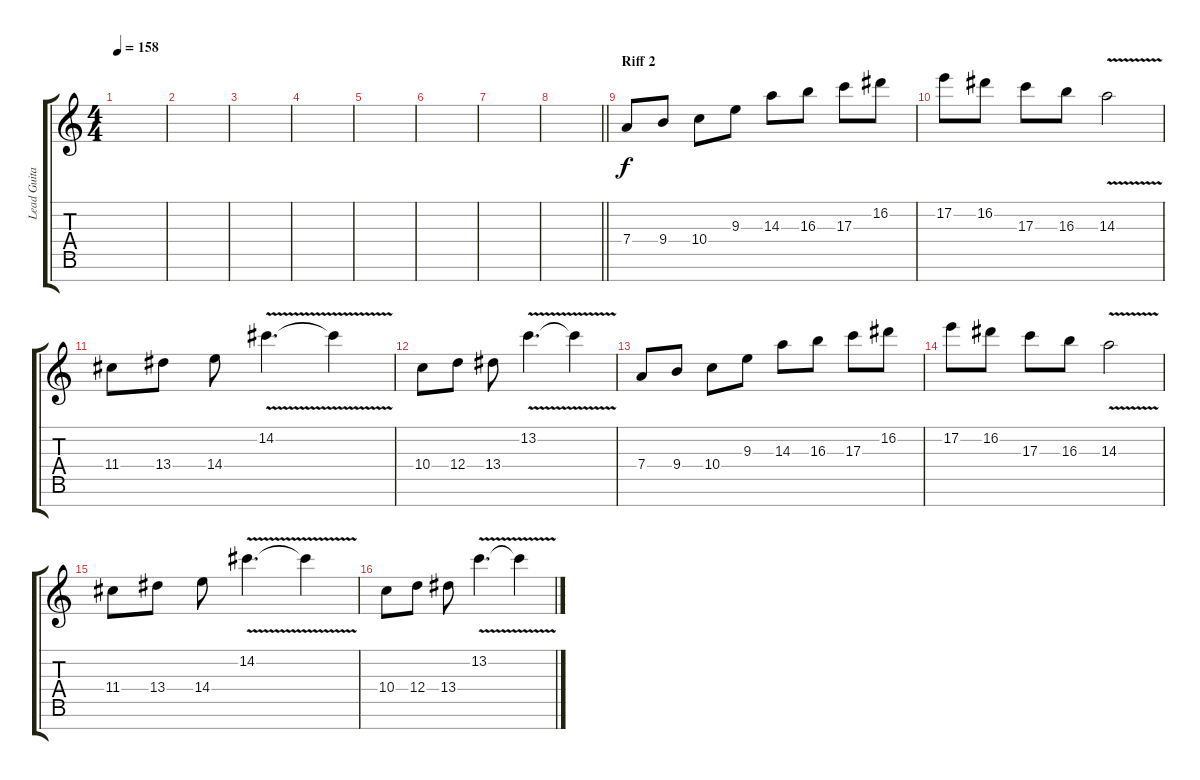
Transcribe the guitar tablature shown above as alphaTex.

\track ("Lead Guitar" "Lead Guita") {instrument distortionguitar}
\staff {score tabs}
\tuning (E4 B3 G3 D3 A2 E2 B1) {hide}
\ts (4 4)
\tempo 158
\clef g2
\ks c
|
|
|
|
|
|
|
\barLineRight lightlight
|
\section ("" "Riff 2")
7.4.8 9.4.8 10.4.8 9.3.8 14.3.8 16.3.8 17.3.8 16.2.8 |
17.2.8 16.2.8 17.3.8 16.3.8 14.3{v}.2 |
11.4.8 13.4.8 14.4.8 14.2{v}.4{d} 14.2{t}.4 |
10.4.8 12.4.8 13.4.8 13.2{v}.4{d} 13.2{t}.4 |
7.4.8 9.4.8 10.4.8 9.3.8 14.3.8 16.3.8 17.3.8 16.2.8 |
17.2.8 16.2.8 17.3.8 16.3.8 14.3{v}.2 |
11.4.8 13.4.8 14.4.8 14.2{v}.4{d} 14.2{t}.4 |
10.4.8 12.4.8 13.4.8 13.2{v}.4{d} 13.2{t}.4
